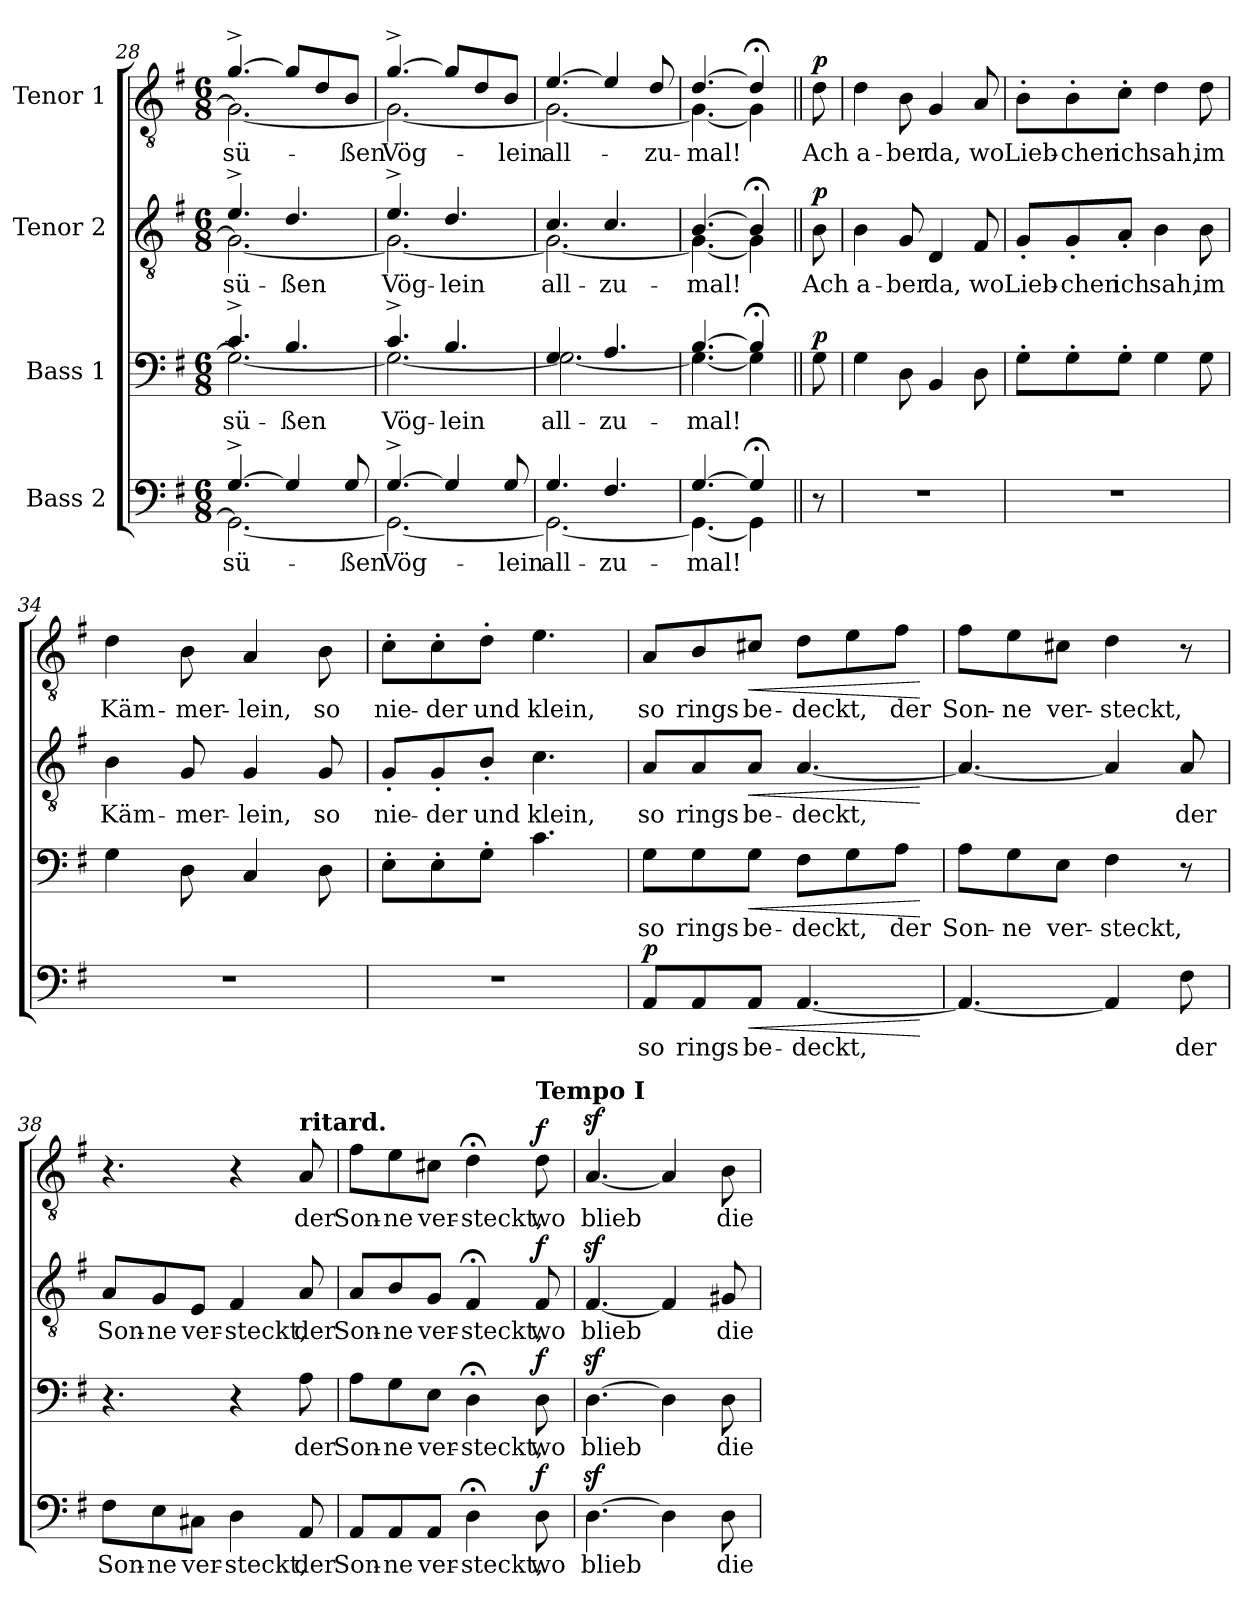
**kern	**text	**dynam	**kern	**text	**dynam	**kern	**text	**dynam	**kern	**text	**dynam
*part4	*part4	*part4	*part3	*part3	*part3	*part2	*part2	*part2	*part1	*part1	*part1
*staff4	*staff4	*staff4	*staff3	*staff3	*staff3	*staff2	*staff2	*staff2	*staff1	*staff1	*staff1
*I"Bass 2	*	*	*I"Bass 1	*	*	*I"Tenor 2	*	*	*I"Tenor 1	*	*
*clefF4	*	*	*clefF4	*	*	*clefGv2	*	*	*clefGv2	*	*
*k[f#]	*	*	*k[f#]	*	*	*k[f#]	*	*	*k[f#]	*	*
*M6/8	*	*	*M6/8	*	*	*M6/8	*	*	*M6/8	*	*
=28	=28	=28	=28	=28	=28	=28	=28	=28	=28	=28	=28
!	!LO:LY:b	!	!	!LO:LY:b	!	!	!LO:LY:b	!	!	!LO:LY:b	!
*^	*	*	*^	*	*	*^	*	*	*^	*	*
[4.G^/	2.GG\_	sü-	.	4.c^/	2.G\_	sü-	.	4.e^/	2.G\_	sü-	.	[4.g^/	2.G\_	sü-	.
!	!	!	!	!	!	!LO:LY:b	!	!	!	!LO:LY:b	!	!	!	!	!
4G/]	.	.	.	4.B/	.	-ßen	.	4.d/	.	-ßen	.	8g/L]	.	.	.
.	.	.	.	.	.	.	.	.	.	.	.	8d/	.	.	.
!	!	!LO:LY:b	!	!	!	!	!	!	!	!	!	!	!	!LO:LY:b	!
8G/	.	-ßen	.	.	.	.	.	.	.	.	.	8B/J	.	-ßen	.
=29	=29	=29	=29	=29	=29	=29	=29	=29	=29	=29	=29	=29	=29	=29	=29
!	!	!LO:LY:b	!	!	!	!LO:LY:b	!	!	!	!LO:LY:b	!	!	!	!LO:LY:b	!
[4.G^/	2.GG\_	Vög-	.	4.c^/	2.G\_	Vög-	.	4.e^/	2.G\_	Vög-	.	[4.g^/	2.G\_	Vög-	.
!	!	!	!	!	!	!LO:LY:b	!	!	!	!LO:LY:b	!	!	!	!	!
4G/]	.	.	.	4.B/	.	-lein	.	4.d/	.	-lein	.	8g/L]	.	.	.
.	.	.	.	.	.	.	.	.	.	.	.	8d/	.	.	.
!	!	!LO:LY:b	!	!	!	!	!	!	!	!	!	!	!	!LO:LY:b	!
8G/	.	-lein	.	.	.	.	.	.	.	.	.	8B/J	.	-lein	.
=30	=30	=30	=30	=30	=30	=30	=30	=30	=30	=30	=30	=30	=30	=30	=30
!	!	!LO:LY:b	!	!	!	!LO:LY:b	!	!	!	!LO:LY:b	!	!	!	!LO:LY:b	!
4.G/	2.GG\_	all-	.	4.G/	2.G\_	all-	.	4.c/	2.G\_	all-	.	[4.e/	2.G\_	all-	.
!	!	!LO:LY:b	!	!	!	!LO:LY:b	!	!	!	!LO:LY:b	!	!	!	!	!
4.F#/	.	-zu-	.	4.A/	.	-zu-	.	4.c/	.	-zu-	.	4e/]	.	.	.
!	!	!	!	!	!	!	!	!	!	!	!	!	!	!LO:LY:b	!
.	.	.	.	.	.	.	.	.	.	.	.	8d/	.	-zu-	.
=31	=31	=31	=31	=31	=31	=31	=31	=31	=31	=31	=31	=31	=31	=31	=31
!	!	!LO:LY:b	!	!	!	!LO:LY:b	!	!	!	!LO:LY:b	!	!	!	!LO:LY:b	!
[4.G/	4.GG\_	-mal!	.	[4.B/	4.G\_	-mal!	.	[4.B/	4.G\_	-mal!	.	[4.d/	4.G\_	-mal!	.
4G;/]	4GG\]	.	.	4B;/]	4G\]	.	.	4B;</]	4G\]	.	.	4d;</]	4G\]	.	.
!!LO:PB:g=z
=31X1||	=31X1||	=31X1||	=31X1||	=31X1||	=31X1||	=31X1||	=31X1||	=31X1||	=31X1||	=31X1||	=31X1||	=31X1||	=31X1||	=31X1||	=31X1||
!	!	!	!	!	!	!	!	!	!	!	!	!LO:TX:a:t=SOLO	!	!	!
!	!	!	!	!	!	!	!	!	!	!	!	!LO:TX:a:B:t=Un poco ritenuto	!	!	!
!	!	!	!	!	!	!	!LO:DY:b	!	!	!LO:LY:b	!LO:DY:b	!	!	!LO:LY:b	!LO:DY:b
*v	*v	*	*	*	*	*	*	*v	*v	*	*	*v	*v	*	*
*	*	*	*v	*v	*	*	*	*	*	*	*	*
8r	.	.	8G\	.	p	8B\	Ach	p	8d\	Ach	p
=32	=32	=32	=32	=32	=32	=32	=32	=32	=32	=32	=32
!	!	!	!	!	!	!	!LO:LY:b	!	!	!LO:LY:b	!
2.r	.	.	4G\	.	.	4B\	a-	.	4d\	a-	.
!	!	!	!	!	!	!	!LO:LY:b	!	!	!LO:LY:b	!
.	.	.	8D\	.	.	8G/	-ber	.	8B\	-ber	.
!	!	!	!	!	!	!	!LO:LY:b	!	!	!LO:LY:b	!
.	.	.	4BB/	.	.	4D/	da,	.	4G/	da,	.
!	!	!	!	!	!	!	!LO:LY:b	!	!	!LO:LY:b	!
.	.	.	8D\	.	.	8F#/	wo	.	8A/	wo	.
=33	=33	=33	=33	=33	=33	=33	=33	=33	=33	=33	=33
!	!	!	!	!	!	!	!LO:LY:b	!	!	!LO:LY:b	!
2.r	.	.	8G'\L	.	.	8G'/L	Lieb-	.	8B'\L	Lieb-	.
!	!	!	!	!	!	!	!LO:LY:b	!	!	!LO:LY:b	!
.	.	.	8G'\	.	.	8G'/	-chen	.	8B'\	-chen	.
!	!	!	!	!	!	!	!LO:LY:b	!	!	!LO:LY:b	!
.	.	.	8G'\J	.	.	8A'/J	ich	.	8c'\J	ich	.
!	!	!	!	!	!	!	!LO:LY:b	!	!	!LO:LY:b	!
.	.	.	4G\	.	.	4B\	sah,	.	4d\	sah,	.
!	!	!	!	!	!	!	!LO:LY:b	!	!	!LO:LY:b	!
.	.	.	8G\	.	.	8B\	im	.	8d\	im	.
=34	=34	=34	=34	=34	=34	=34	=34	=34	=34	=34	=34
!	!	!	!	!	!	!	!LO:LY:b	!	!	!LO:LY:b	!
2.r	.	.	4G\	.	.	4B\	Käm-	.	4d\	Käm-	.
!	!	!	!	!	!	!	!LO:LY:b	!	!	!LO:LY:b	!
.	.	.	8D\	.	.	8G/	-mer-	.	8B\	-mer-	.
!	!	!	!	!	!	!	!LO:LY:b	!	!	!LO:LY:b	!
.	.	.	4C/	.	.	4G/	-lein,	.	4A/	-lein,	.
!	!	!	!	!	!	!	!LO:LY:b	!	!	!LO:LY:b	!
.	.	.	8D\	.	.	8G/	so	.	8B\	so	.
=35	=35	=35	=35	=35	=35	=35	=35	=35	=35	=35	=35
!	!	!	!	!	!	!	!LO:LY:b	!	!	!LO:LY:b	!
2.r	.	.	8E'\L	.	.	8G'/L	nie-	.	8c'\L	nie-	.
!	!	!	!	!	!	!	!LO:LY:b	!	!	!LO:LY:b	!
.	.	.	8E'\	.	.	8G'/	-der	.	8c'\	-der	.
!	!	!	!	!	!	!	!LO:LY:b	!	!	!LO:LY:b	!
.	.	.	8G'\J	.	.	8B'/J	und	.	8d'\J	und	.
!	!	!	!	!	!	!	!LO:LY:b	!	!	!LO:LY:b	!
.	.	.	4.c\	.	.	4.c\	klein,	.	4.e\	klein,	.
!!LO:LB:g=z
=36	=36	=36	=36	=36	=36	=36	=36	=36	=36	=36	=36
!	!LO:LY:b	!LO:DY:b	!	!LO:LY:b	!	!	!LO:LY:b	!	!	!LO:LY:b	!
8AA/L	so	p	8G\L	so	.	8A/L	so	.	8A/L	so	.
!	!LO:LY:b	!	!	!LO:LY:b	!	!	!LO:LY:b	!	!	!LO:LY:b	!
8AA/	rings	.	8G\	rings	.	8A/	rings	.	8B/	rings	.
!	!LO:LY:b	!LO:HP:b	!	!LO:LY:b	!LO:HP:b	!	!LO:LY:b	!LO:HP:b	!	!LO:LY:b	!LO:HP:b
8AA/J	be-	<	8G\J	be-	<	8A/J	be-	<	8c#X/J	be-	<
!	!LO:LY:b	!	!	!LO:LY:b	!	!	!LO:LY:b	!	!	!LO:LY:b	!
[4.AA/	-deckt,	.	8F#\L	-deckt,	.	[4.A/	-deckt,	.	8d\L	-deckt,	.
.	.	.	8G\	.	.	.	.	.	8e\	.	.
!	!	!	!	!LO:LY:b	!	!	!	!	!	!LO:LY:b	!
.	.	.	8A\J	der	.	.	.	.	8f#\J	der	.
.	.	[	.	.	[	.	.	[	.	.	[
=37	=37	=37	=37	=37	=37	=37	=37	=37	=37	=37	=37
!	!	!	!	!LO:LY:b	!	!	!	!	!	!LO:LY:b	!
4.AA/_	.	.	8A\L	Son-	.	4.A/_	.	.	8f#\L	Son-	.
!	!	!	!	!LO:LY:b	!	!	!	!	!	!LO:LY:b	!
.	.	.	8G\	-ne	.	.	.	.	8e\	-ne	.
!	!	!	!	!LO:LY:b	!	!	!	!	!	!LO:LY:b	!
.	.	.	8E\J	ver-	.	.	.	.	8c#X\J	ver-	.
!	!	!	!	!LO:LY:b	!	!	!	!	!	!LO:LY:b	!
4AA/]	.	.	4F#\	-steckt,	.	4A/]	.	.	4d\	-steckt,	.
!	!LO:LY:b	!	!	!	!	!	!LO:LY:b	!	!	!	!
8F#\	der	.	8r	.	.	8A/	der	.	8r	.	.
=38	=38	=38	=38	=38	=38	=38	=38	=38	=38	=38	=38
!	!LO:LY:b	!	!	!	!	!	!LO:LY:b	!	!	!	!
8F#\L	Son-	.	4.r	.	.	8A/L	Son-	.	4.r	.	.
!	!LO:LY:b	!	!	!	!	!	!LO:LY:b	!	!	!	!
8E\	-ne	.	.	.	.	8G/	-ne	.	.	.	.
!	!LO:LY:b	!	!	!	!	!	!LO:LY:b	!	!	!	!
8C#X\J	ver-	.	.	.	.	8E/J	ver-	.	.	.	.
!	!LO:LY:b	!	!	!	!	!	!LO:LY:b	!	!	!	!
4D\	-steckt,	.	4r	.	.	4F#/	-steckt,	.	4r	.	.
!	!	!	!	!	!	!	!	!	!LO:TX:a:B:t=ritard.	!	!
!	!LO:LY:b	!	!	!LO:LY:b	!	!	!LO:LY:b	!	!	!LO:LY:b	!
8AA/	der	.	8A\	der	.	8A/	der	.	8A/	der	.
=39	=39	=39	=39	=39	=39	=39	=39	=39	=39	=39	=39
!	!LO:LY:b	!	!	!LO:LY:b	!	!	!LO:LY:b	!	!	!LO:LY:b	!
8AA/L	Son-	.	8A\L	Son-	.	8A/L	Son-	.	8f#\L	Son-	.
!	!LO:LY:b	!	!	!LO:LY:b	!	!	!LO:LY:b	!	!	!LO:LY:b	!
8AA/	-ne	.	8G\	-ne	.	8B/	-ne	.	8e\	-ne	.
!	!LO:LY:b	!	!	!LO:LY:b	!	!	!LO:LY:b	!	!	!LO:LY:b	!
8AA/J	ver-	.	8E\J	ver-	.	8G/J	ver-	.	8c#X\J	ver-	.
!	!LO:LY:b	!	!	!LO:LY:b	!	!	!LO:LY:b	!	!	!LO:LY:b	!
4D;<\	-steckt,	.	4D;<\	-steckt,	.	4F#;</	-steckt,	.	4d;<\	-steckt,	.
!	!	!	!	!	!	!	!	!	!LO:TX:a:B:t=Tempo I	!	!
!	!LO:LY:b	!LO:DY:b	!	!LO:LY:b	!LO:DY:b	!	!LO:LY:b	!LO:DY:b	!	!LO:LY:b	!LO:DY:b
8D\	wo	f	8D\	wo	f	8F#/	wo	f	8d\	wo	f
!!LO:PB:g=z
=40	=40	=40	=40	=40	=40	=40	=40	=40	=40	=40	=40
!	!LO:LY:b	!	!	!LO:LY:b	!	!	!LO:LY:b	!	!	!LO:LY:b	!
[4.Dz<\	blieb	.	[4.Dz<\	blieb	.	[4.F#z</	blieb	.	[4.Az</	blieb	.
4D\]	.	.	4D\]	.	.	4F#/]	.	.	4A/]	.	.
!	!LO:LY:b	!	!	!LO:LY:b	!	!	!LO:LY:b	!	!	!LO:LY:b	!
8D\	die	.	8D\	die	.	8G#X/	die	.	8B\	die	.
=	=	=	=	=	=	=	=	=	=	=	=
*-	*-	*-	*-	*-	*-	*-	*-	*-	*-	*-	*-
